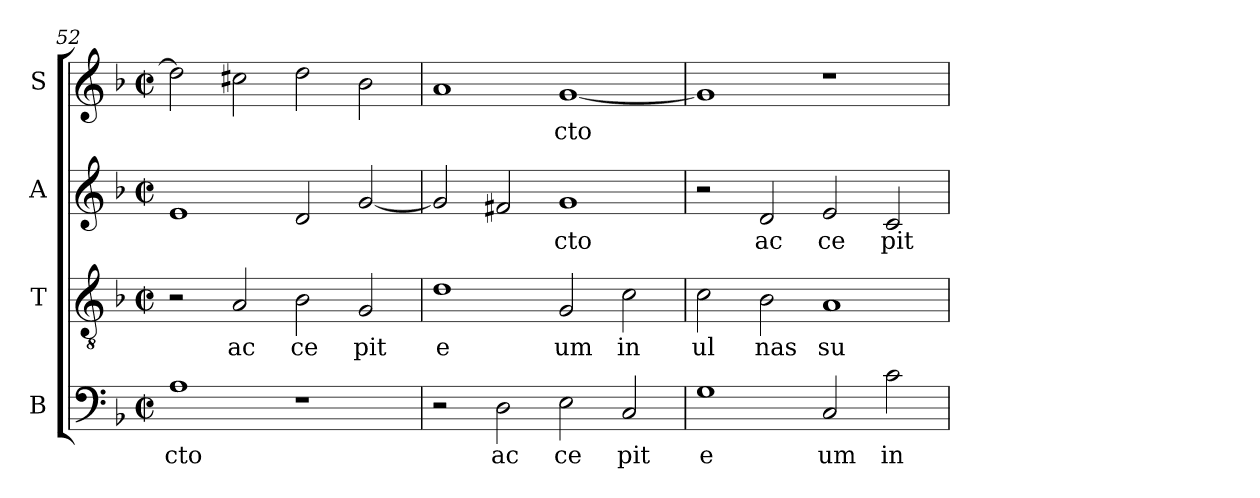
**kern	**text	**kern	**text	**kern	**text	**kern	**text
*part4	*part4	*part3	*part3	*part2	*part2	*part1	*part1
*staff4	*staff4	*staff3	*staff3	*staff2	*staff2	*staff1	*staff1
*I"B	*	*I"T	*	*I"A	*	*I"S	*
*clefF4	*	*clefGv2	*	*clefG2	*	*clefG2	*
*k[b-]	*	*k[b-]	*	*k[b-]	*	*k[b-]	*
*F:	*	*F:	*	*F:	*	*F:	*
*M2/2	*	*M2/2	*	*M2/2	*	*M2/2	*
*met(c|)	*	*met(c|)	*	*met(c|)	*	*met(c|)	*
=52	=52	=52	=52	=52	=52	=52	=52
!	!LO:LY:b:cj	!	!	!	!	!	!
1A	cto	2r	.	1e	.	2dd\]	.
!	!	!	!LO:LY:b:cj	!	!	!	!
.	.	2A/	ac	.	.	2cc#\	.
!	!	!	!LO:LY:b:cj	!	!	!	!
1r	.	2B-\	ce	2d/	.	2dd\	.
!	!	!	!LO:LY:b:cj	!	!	!	!
.	.	2G/	pit	[<2g/	.	2b-\	.
=53	=53	=53	=53	=53	=53	=53	=53
!	!	!	!LO:LY:b:cj	!	!	!	!
2r	.	1d	e	2g/]	.	1a	.
!	!LO:LY:b:cj	!	!	!	!	!	!
2D\	ac	.	.	2f#/	.	.	.
!	!LO:LY:b:cj	!	!LO:LY:b:cj	!	!LO:LY:b:cj	!	!LO:LY:b:cj
2E\	ce	2G/	um	1g	cto	[<1g	-cto
!	!LO:LY:b:cj	!	!LO:LY:b:cj	!	!	!	!
2C/	pit	2c\	in	.	.	.	.
=54	=54	=54	=54	=54	=54	=54	=54
!	!LO:LY:b:cj	!	!LO:LY:b:cj	!	!	!	!
1G	e	2c\	ul	2r	.	1g]	.
!	!	!	!LO:LY:b:cj	!	!LO:LY:b:cj	!	!
.	.	2B-\	nas	2d/	ac	.	.
!	!LO:LY:b:cj	!	!LO:LY:b:cj	!	!LO:LY:b:cj	!	!
2C/	um	1A	su	2e/	ce	1r	.
!	!LO:LY:b:cj	!	!	!	!LO:LY:b:cj	!	!
2c\	in	.	.	2c/	pit	.	.
=	=	=	=	=	=	=	=
*-	*-	*-	*-	*-	*-	*-	*-
